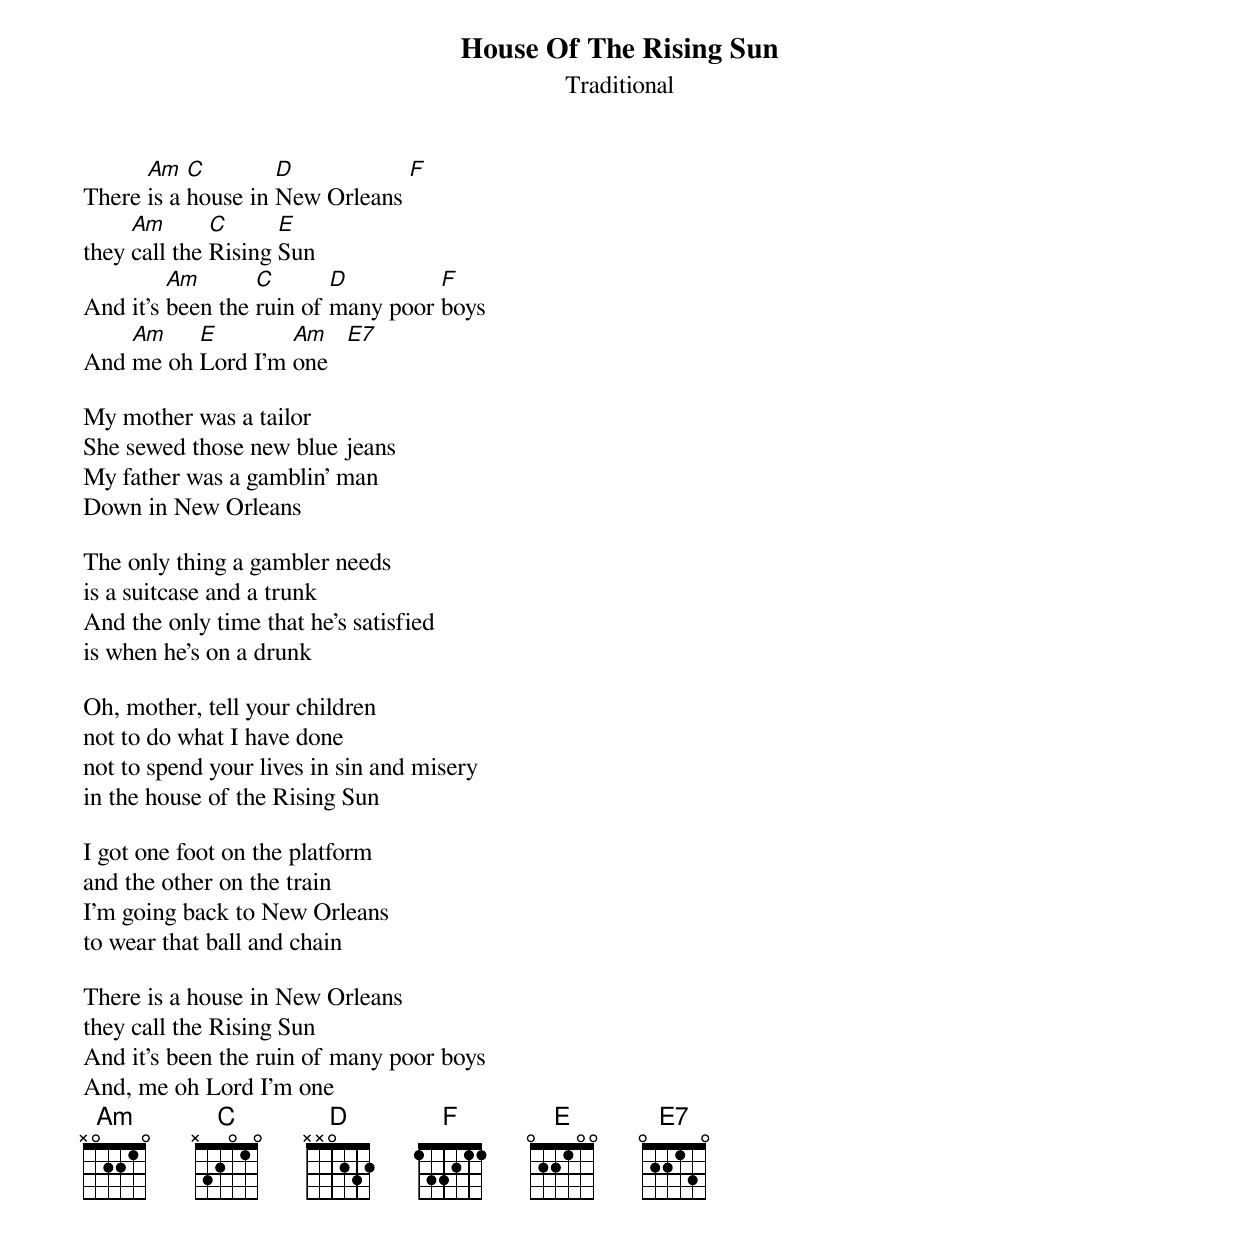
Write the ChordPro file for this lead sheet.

{t:House Of The Rising Sun}
{st:Traditional}
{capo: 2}

There [Am]is a [C]house in [D]New Orleans [F]
they [Am]call the [C]Rising [E]Sun
And it's [Am]been the [C]ruin of [D]many poor [F]boys
And [Am]me oh [E]Lord I'm [Am]one   [E7]

My mother was a tailor
She sewed those new blue jeans
My father was a gamblin' man
Down in New Orleans

The only thing a gambler needs
is a suitcase and a trunk
And the only time that he's satisfied
is when he's on a drunk

Oh, mother, tell your children
not to do what I have done
not to spend your lives in sin and misery
in the house of the Rising Sun

I got one foot on the platform
and the other on the train
I'm going back to New Orleans
to wear that ball and chain

There is a house in New Orleans
they call the Rising Sun
And it's been the ruin of many poor boys
And, me oh Lord I'm one
